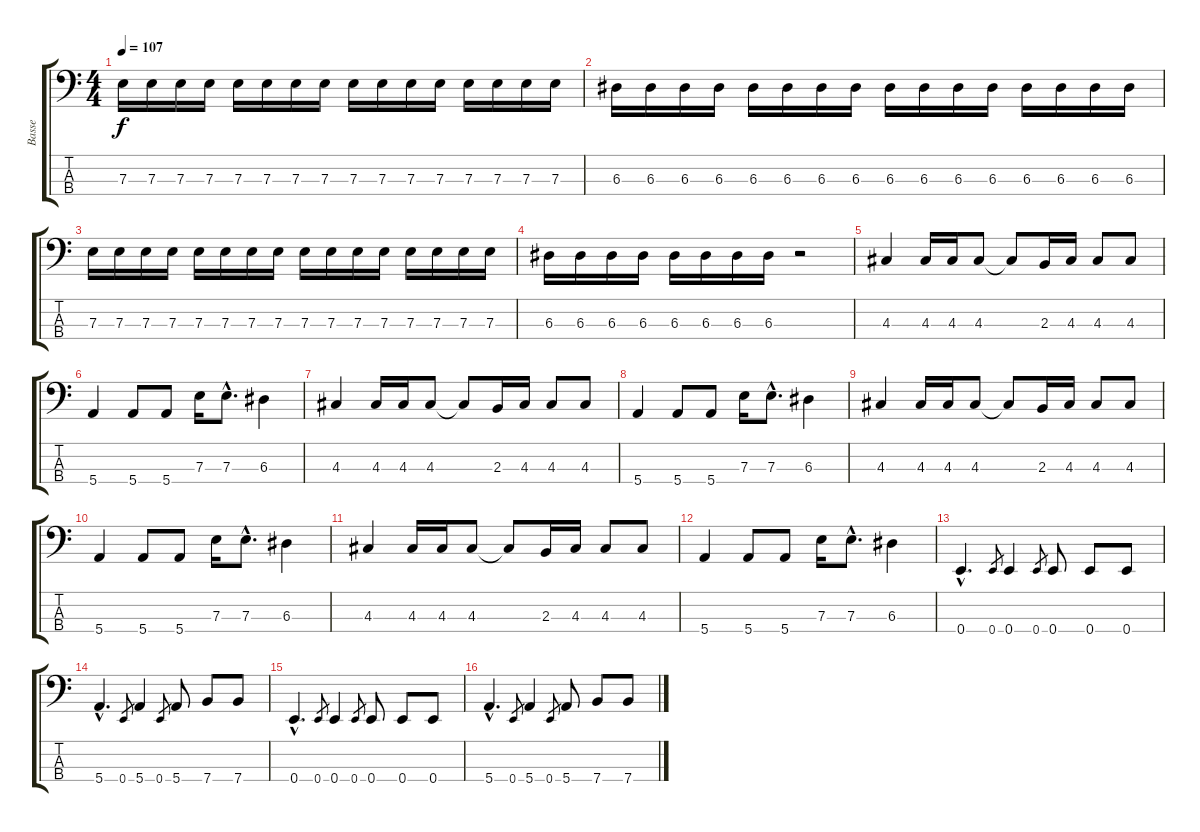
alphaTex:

\track ("Basse" "Basse") {instrument electricbassfinger}
\staff {score tabs}
\tuning (G2 D2 A1 E1) {hide}
\ts (4 4)
\tempo 107
\clef f4
\ks c
7.3.16{dy f} 7.3.16 7.3.16 7.3.16 7.3.16 7.3.16 7.3.16 7.3.16 7.3.16 7.3.16 7.3.16 7.3.16 7.3.16 7.3.16 7.3.16 7.3.16 |
6.3.16 6.3.16 6.3.16 6.3.16 6.3.16 6.3.16 6.3.16 6.3.16 6.3.16 6.3.16 6.3.16 6.3.16 6.3.16 6.3.16 6.3.16 6.3.16 |
7.3.16 7.3.16 7.3.16 7.3.16 7.3.16 7.3.16 7.3.16 7.3.16 7.3.16 7.3.16 7.3.16 7.3.16 7.3.16 7.3.16 7.3.16 7.3.16 |
6.3.16 6.3.16 6.3.16 6.3.16 6.3.16 6.3.16 6.3.16 6.3.16 r.2 |
4.3.4 4.3.16 4.3.16 4.3.8 4.3{t}.8 2.3.16 4.3.16 4.3.8 4.3.8 |
5.4.4 5.4.8 5.4.8 7.3.16 7.3{hac}.8{d} 6.3.4 |
4.3.4 4.3.16 4.3.16 4.3.8 4.3{t}.8 2.3.16 4.3.16 4.3.8 4.3.8 |
5.4.4 5.4.8 5.4.8 7.3.16 7.3{hac}.8{d} 6.3.4 |
4.3.4 4.3.16 4.3.16 4.3.8 4.3{t}.8 2.3.16 4.3.16 4.3.8 4.3.8 |
5.4.4 5.4.8 5.4.8 7.3.16 7.3{hac}.8{d} 6.3.4 |
4.3.4 4.3.16 4.3.16 4.3.8 4.3{t}.8 2.3.16 4.3.16 4.3.8 4.3.8 |
5.4.4 5.4.8 5.4.8 7.3.16 7.3{hac}.8{d} 6.3.4 |
0.4{hac}.4{d} 0.4.8{gr} 0.4.4 0.4.8{gr} 0.4.8 0.4.8 0.4.8 |
5.4{hac}.4{d} 0.4.8{gr} 5.4.4 0.4.8{gr} 5.4.8 7.4.8 7.4.8 |
0.4{hac}.4{d} 0.4.8{gr} 0.4.4 0.4.8{gr} 0.4.8 0.4.8 0.4.8 |
5.4{hac}.4{d} 0.4.8{gr} 5.4.4 0.4.8{gr} 5.4.8 7.4.8 7.4.8
